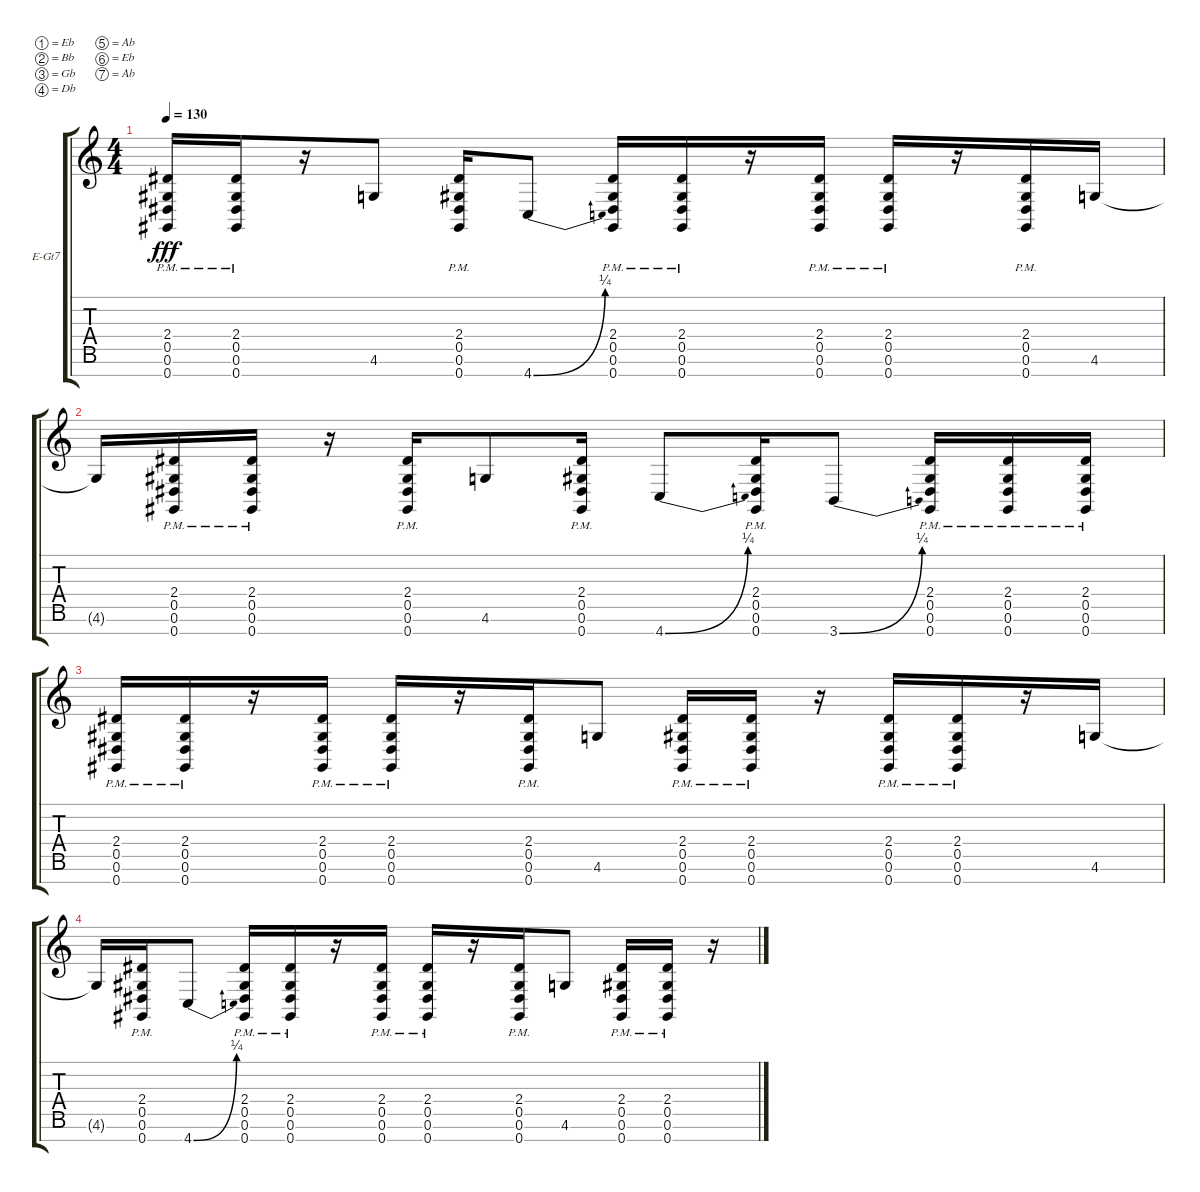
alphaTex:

\bracketExtendMode groupsimilarinstruments
\firstSystemTrackNameOrientation horizontal
\otherSystemsTrackNameOrientation horizontal
\track ("R" "E-Gt7") {instrument distortionguitar}
\staff {score tabs}
\tuning (Eb4 Bb3 Gb3 Db3 Ab2 Eb2 Ab1)
\ts (4 4)
\tempo 130
\clef g2
\ks c
(2.4{pm} 0.5{pm} 0.6{pm} 0.7{pm}).16{dy fff} (2.4{pm} 0.5{pm} 0.6{pm} 0.7{pm}).16 r.16 4.6.8 (2.4{pm} 0.5{pm} 0.6{pm} 0.7{pm}).16 4.7{be (bend 0 0 60 1)}.8 (2.4{pm} 0.5{pm} 0.6{pm} 0.7{pm}).16 (2.4{pm} 0.5{pm} 0.6{pm} 0.7{pm}).16 r.16 (2.4{pm} 0.5{pm} 0.6{pm} 0.7{pm}).16 (2.4{pm} 0.5{pm} 0.6{pm} 0.7{pm}).16 r.16 (2.4{pm} 0.5{pm} 0.6{pm} 0.7{pm}).16 4.6.16 |
4.6{t}.16 (2.4{pm} 0.5{pm} 0.6{pm} 0.7{pm}).16 (2.4{pm} 0.5{pm} 0.6{pm} 0.7{pm}).16 r.16 (2.4{pm} 0.5{pm} 0.6{pm} 0.7{pm}).16 4.6.8 (2.4{pm} 0.5{pm} 0.6{pm} 0.7{pm}).16 4.7{be (bend 0 0 60 1)}.8 (2.4{pm} 0.5{pm} 0.6{pm} 0.7{pm}).16 3.7{be (bend 0 0 60 1)}.8 (2.4{pm} 0.5{pm} 0.6{pm} 0.7{pm}).16 (2.4{pm} 0.5{pm} 0.6{pm} 0.7{pm}).16 (2.4{pm} 0.5{pm} 0.6{pm} 0.7{pm}).16 |
(2.4{pm} 0.5{pm} 0.6{pm} 0.7{pm}).16 (2.4{pm} 0.5{pm} 0.6{pm} 0.7{pm}).16 r.16 (2.4{pm} 0.5{pm} 0.6{pm} 0.7{pm}).16 (2.4{pm} 0.5{pm} 0.6{pm} 0.7{pm}).16 r.16 (2.4{pm} 0.5{pm} 0.6{pm} 0.7{pm}).16 4.6.8 (2.4{pm} 0.5{pm} 0.6{pm} 0.7{pm}).16 (2.4{pm} 0.5{pm} 0.6{pm} 0.7{pm}).16 r.16 (2.4{pm} 0.5{pm} 0.6{pm} 0.7{pm}).16 (2.4{pm} 0.5{pm} 0.6{pm} 0.7{pm}).16 r.16 4.6.16 |
4.6{t}.16 (2.4{pm} 0.5{pm} 0.6{pm} 0.7{pm}).16 4.7{be (bend 0 0 60 1)}.8 (2.4{pm} 0.5{pm} 0.6{pm} 0.7{pm}).16 (2.4{pm} 0.5{pm} 0.6{pm} 0.7{pm}).16 r.16 (2.4{pm} 0.5{pm} 0.6{pm} 0.7{pm}).16 (2.4{pm} 0.5{pm} 0.6{pm} 0.7{pm}).16 r.16 (2.4{pm} 0.5{pm} 0.6{pm} 0.7{pm}).16 4.6.8 (2.4{pm} 0.5{pm} 0.6{pm} 0.7{pm}).16 (2.4{pm} 0.5{pm} 0.6{pm} 0.7{pm}).16 r.16
